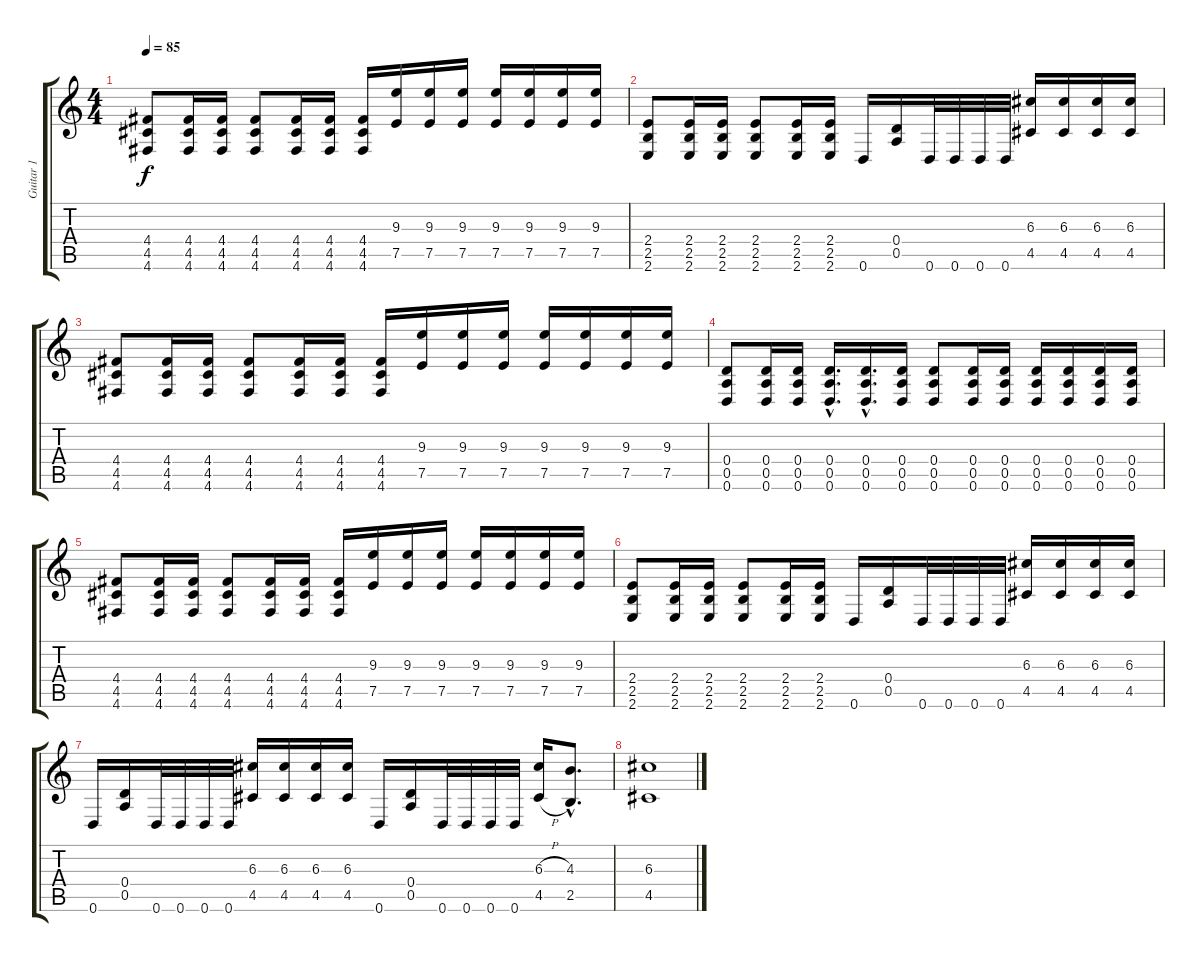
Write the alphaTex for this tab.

\track ("Guitar 1" "Guitar 1") {instrument distortionguitar}
\staff {score tabs}
\tuning (E4 B3 G3 D3 A2 D2) {hide}
\ts (4 4)
\tempo 85
\clef g2
\ks c
(4.4 4.5 4.6).8{dy f} (4.4 4.5 4.6).16 (4.4 4.5 4.6).16 (4.4 4.5 4.6).8 (4.4 4.5 4.6).16 (4.4 4.5 4.6).16 (4.4 4.5 4.6).16 (9.3 7.5).16 (9.3 7.5).16 (9.3 7.5).16 (9.3 7.5).16 (9.3 7.5).16 (9.3 7.5).16 (9.3 7.5).16 |
(2.4 2.5 2.6).8 (2.4 2.5 2.6).16 (2.4 2.5 2.6).16 (2.4 2.5 2.6).8 (2.4 2.5 2.6).16 (2.4 2.5 2.6).16 0.6.16 (0.4 0.5).16 0.6.32 0.6.32 0.6.32 0.6.32 (6.3 4.5).16 (6.3 4.5).16 (6.3 4.5).16 (6.3 4.5).16 |
(4.4 4.5 4.6).8 (4.4 4.5 4.6).16 (4.4 4.5 4.6).16 (4.4 4.5 4.6).8 (4.4 4.5 4.6).16 (4.4 4.5 4.6).16 (4.4 4.5 4.6).16 (9.3 7.5).16 (9.3 7.5).16 (9.3 7.5).16 (9.3 7.5).16 (9.3 7.5).16 (9.3 7.5).16 (9.3 7.5).16 |
(0.4 0.5 0.6).8 (0.4 0.5 0.6).16 (0.4 0.5 0.6).16 (0.4{hac} 0.5{hac} 0.6{hac}).16{d} (0.4{hac} 0.5{hac} 0.6{hac}).16{d} (0.4 0.5 0.6).16 (0.4 0.5 0.6).8 (0.4 0.5 0.6).16 (0.4 0.5 0.6).16 (0.4 0.5 0.6).16 (0.4 0.5 0.6).16 (0.4 0.5 0.6).16 (0.4 0.5 0.6).16 |
(4.4 4.5 4.6).8 (4.4 4.5 4.6).16 (4.4 4.5 4.6).16 (4.4 4.5 4.6).8 (4.4 4.5 4.6).16 (4.4 4.5 4.6).16 (4.4 4.5 4.6).16 (9.3 7.5).16 (9.3 7.5).16 (9.3 7.5).16 (9.3 7.5).16 (9.3 7.5).16 (9.3 7.5).16 (9.3 7.5).16 |
(2.4 2.5 2.6).8 (2.4 2.5 2.6).16 (2.4 2.5 2.6).16 (2.4 2.5 2.6).8 (2.4 2.5 2.6).16 (2.4 2.5 2.6).16 0.6.16 (0.4 0.5).16 0.6.32 0.6.32 0.6.32 0.6.32 (6.3 4.5).16 (6.3 4.5).16 (6.3 4.5).16 (6.3 4.5).16 |
0.6.16 (0.4 0.5).16 0.6.32 0.6.32 0.6.32 0.6.32 (6.3 4.5).16 (6.3 4.5).16 (6.3 4.5).16 (6.3 4.5).16 0.6.16 (0.4 0.5).16 0.6.32 0.6.32 0.6.32 0.6.32 (6.3{h} 4.5{h}).16 (4.3{hac} 2.5{hac}).8{d} |
(6.3 4.5).1
